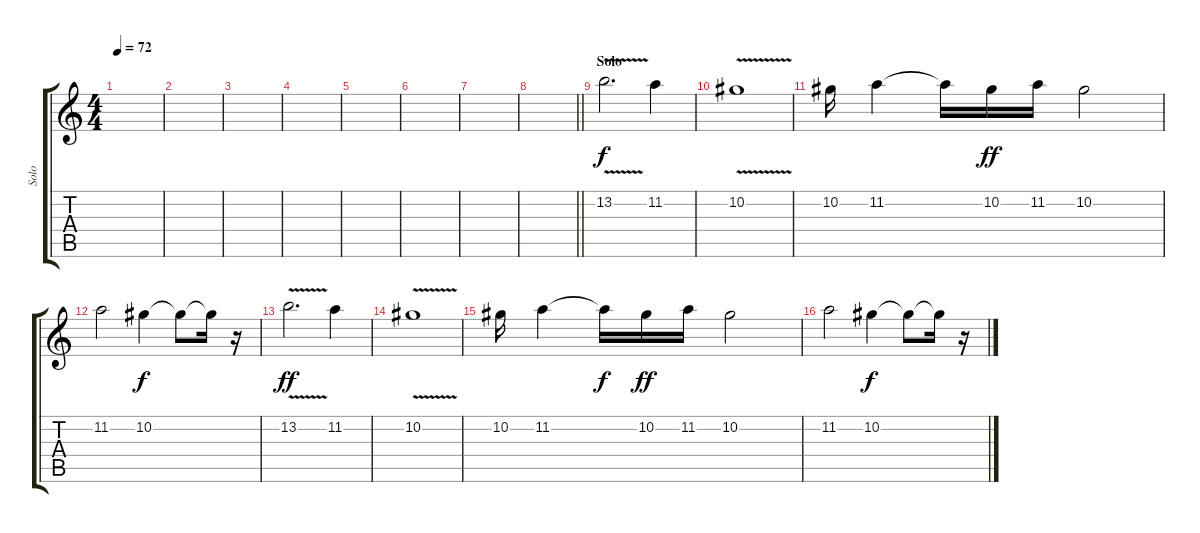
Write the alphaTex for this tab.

\track ("Solo" "Solo") {instrument distortionguitar}
\staff {score tabs}
\tuning (Eb4 Bb3 Gb3 Db3 Ab2 Db2) {hide}
\ts (4 4)
\tempo 72
\clef g2
\ks c
|
|
|
|
|
|
|
\barLineRight lightlight
|
\section ("" "Solo")
13.2{v}.2{d volume 11} 11.2.4{volume 16} |
10.2{v}.1{volume 11} |
10.2.16{volume 16} 11.2.4 11.2{t}.16{dy f} 10.2.16{dy ff} 11.2.16 10.2.2 |
11.2.2{volume 10} 10.2.4{dy f} 10.2{t}.8 10.2{t}.16 r.16{volume 16} |
13.2{v}.2{d dy ff volume 11} 11.2.4{volume 16} |
10.2{v}.1{volume 11} |
10.2.16{volume 16} 11.2.4 11.2{t}.16{dy f} 10.2.16{dy ff} 11.2.16 10.2.2 |
11.2.2{volume 10} 10.2.4{dy f} 10.2{t}.8 10.2{t}.16 r.16{volume 16}
